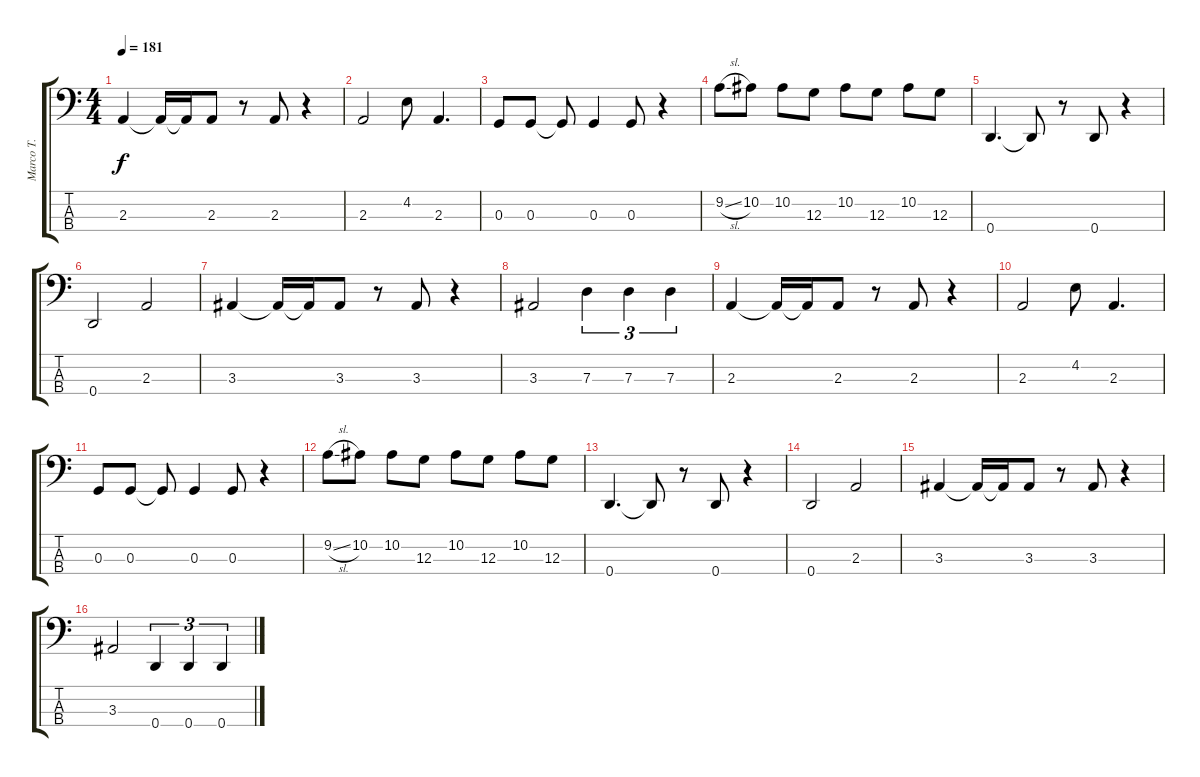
\track ("Marco T." "Marco T.") {instrument electricbassfinger}
\staff {score tabs}
\tuning (F2 C2 G1 D1) {hide}
\ts (4 4)
\tempo 181
\clef f4
\ks c
2.3.4{dy f} 2.3{t}.16 2.3{t}.16 2.3.8 r.8 2.3.8 r.4 |
2.3.2 4.2.8 2.3.4{d} |
0.3.8 0.3.8 0.3{t}.8 0.3.4 0.3.8 r.4 |
9.2{sl}.8 10.2.8 10.2.8 12.3.8 10.2.8 12.3.8 10.2.8 12.3.8 |
0.4.4{d} 0.4{t}.8 r.8 0.4.8 r.4 |
0.4.2 2.3.2 |
3.3.4 3.3{t}.16 3.3{t}.16 3.3.8 r.8 3.3.8 r.4 |
3.3.2 7.3.4{tu (3 2)} 7.3.4{tu (3 2)} 7.3.4{tu (3 2)} |
2.3.4 2.3{t}.16 2.3{t}.16 2.3.8 r.8 2.3.8 r.4 |
2.3.2 4.2.8 2.3.4{d} |
0.3.8 0.3.8 0.3{t}.8 0.3.4 0.3.8 r.4 |
9.2{sl}.8 10.2.8 10.2.8 12.3.8 10.2.8 12.3.8 10.2.8 12.3.8 |
0.4.4{d} 0.4{t}.8 r.8 0.4.8 r.4 |
0.4.2 2.3.2 |
3.3.4 3.3{t}.16 3.3{t}.16 3.3.8 r.8 3.3.8 r.4 |
3.3.2 0.4.4{tu (3 2)} 0.4.4{tu (3 2)} 0.4.4{tu (3 2)}
